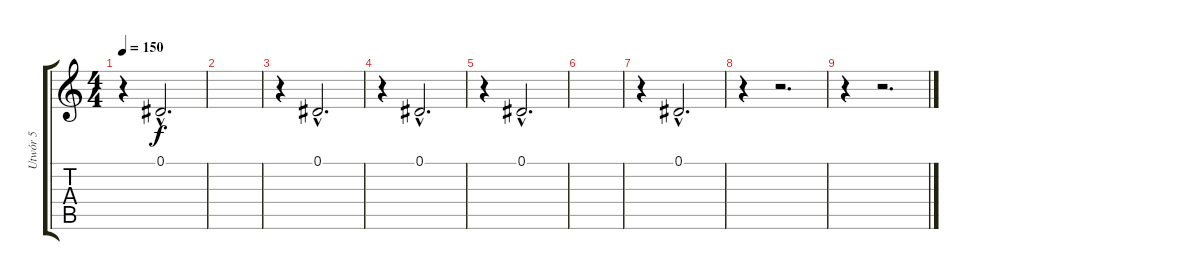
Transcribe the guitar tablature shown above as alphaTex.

\track ("Utwór 5" "Utwór 5") {instrument reversecymbal}
\staff {score tabs}
\tuning (Eb4 Bb3 Gb3 Db3 Ab2 Eb2) {hide}
\ts (4 4)
\tempo 150
\clef g2
\ks c
r.4{dy f} 0.1{hac}.2{d} |
|
r.4 0.1{hac}.2{d} |
r.4 0.1{hac}.2{d} |
r.4 0.1{hac}.2{d} |
|
r.4 0.1{hac}.2{d} |
r.4 r.2{d} |
r.4 r.2{d}
